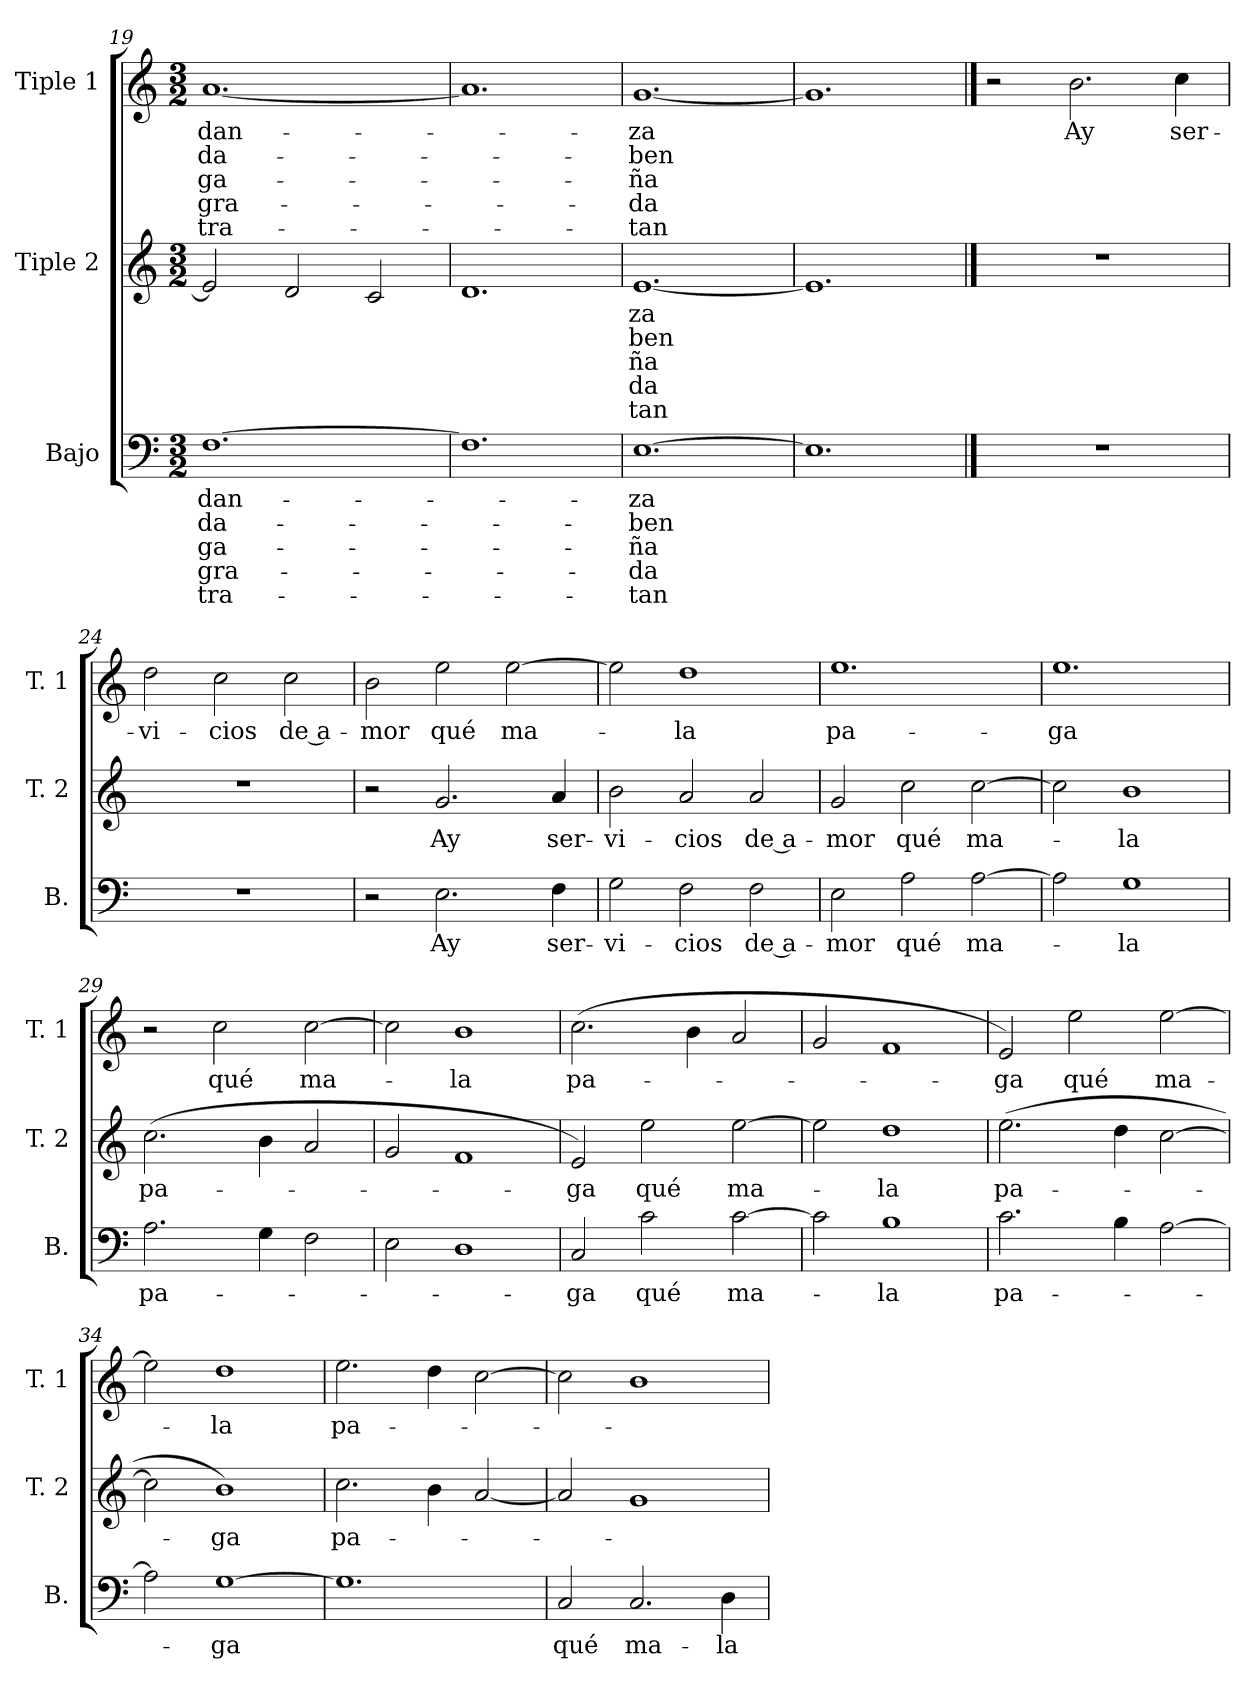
**kern	**text	**text	**text	**text	**text	**kern	**text	**text	**text	**text	**text	**kern	**text	**text	**text	**text	**text
*part3	*part3	*part3	*part3	*part3	*part3	*part2	*part2	*part2	*part2	*part2	*part2	*part1	*part1	*part1	*part1	*part1	*part1
*staff3	*staff3	*staff3	*staff3	*staff3	*staff3	*staff2	*staff2	*staff2	*staff2	*staff2	*staff2	*staff1	*staff1	*staff1	*staff1	*staff1	*staff1
*I"Bajo	*	*	*	*	*	*I"Tiple 2	*	*	*	*	*	*I"Tiple 1	*	*	*	*	*
*I'B.	*	*	*	*	*	*I'T. 2	*	*	*	*	*	*I'T. 1	*	*	*	*	*
*clefF4	*	*	*	*	*	*clefG2	*	*	*	*	*	*clefG2	*	*	*	*	*
*M3/2	*	*	*	*	*	*M3/2	*	*	*	*	*	*M3/2	*	*	*	*	*
=19	=19	=19	=19	=19	=19	=19	=19	=19	=19	=19	=19	=19	=19	=19	=19	=19	=19
[1.F	-dan-	-da-	-ga-	-gra-	tra-	2e]	.	.	.	.	.	[1.a	-dan-	-da-	-ga-	-gra-	tra-
.	.	.	.	.	.	2d	.	.	.	.	.	.	.	.	.	.	.
.	.	.	.	.	.	2c	.	.	.	.	.	.	.	.	.	.	.
=20	=20	=20	=20	=20	=20	=20	=20	=20	=20	=20	=20	=20	=20	=20	=20	=20	=20
1.F]	.	.	.	.	.	1.d	.	.	.	.	.	1.a]	.	.	.	.	.
=21	=21	=21	=21	=21	=21	=21	=21	=21	=21	=21	=21	=21	=21	=21	=21	=21	=21
[1.E	-za	-ben	-ña	-da	-tan	[1.e	-za	-ben	-ña	-da	-tan	[1.g	-za	-ben	-ña	-da	-tan
=22	=22	=22	=22	=22	=22	=22	=22	=22	=22	=22	=22	=22	=22	=22	=22	=22	=22
1.E]	.	.	.	.	.	1.e]	.	.	.	.	.	1.g]	.	.	.	.	.
==23	==23	==23	==23	==23	==23	==23	==23	==23	==23	==23	==23	==23	==23	==23	==23	==23	==23
1.r	.	.	.	.	.	1.r	.	.	.	.	.	2r	.	.	.	.	.
.	.	.	.	.	.	.	.	.	.	.	.	2.b	Ay	.	.	.	.
.	.	.	.	.	.	.	.	.	.	.	.	4cc	ser-	.	.	.	.
=24	=24	=24	=24	=24	=24	=24	=24	=24	=24	=24	=24	=24	=24	=24	=24	=24	=24
1.r	.	.	.	.	.	1.r	.	.	.	.	.	2dd	-vi-	.	.	.	.
.	.	.	.	.	.	.	.	.	.	.	.	2cc	-cios	.	.	.	.
.	.	.	.	.	.	.	.	.	.	.	.	2cc	de a-	.	.	.	.
=25	=25	=25	=25	=25	=25	=25	=25	=25	=25	=25	=25	=25	=25	=25	=25	=25	=25
2r	.	.	.	.	.	2r	.	.	.	.	.	2b	-mor	.	.	.	.
2.E	Ay	.	.	.	.	2.g	Ay	.	.	.	.	2ee	qué	.	.	.	.
.	.	.	.	.	.	.	.	.	.	.	.	[2ee	ma-	.	.	.	.
4F	ser-	.	.	.	.	4a	ser-	.	.	.	.	.	.	.	.	.	.
=26	=26	=26	=26	=26	=26	=26	=26	=26	=26	=26	=26	=26	=26	=26	=26	=26	=26
2G	-vi-	.	.	.	.	2b	-vi-	.	.	.	.	2ee]	.	.	.	.	.
2F	-cios	.	.	.	.	2a	-cios	.	.	.	.	1dd	-la	.	.	.	.
2F	de a-	.	.	.	.	2a	de a-	.	.	.	.	.	.	.	.	.	.
=27	=27	=27	=27	=27	=27	=27	=27	=27	=27	=27	=27	=27	=27	=27	=27	=27	=27
2E	-mor	.	.	.	.	2g	-mor	.	.	.	.	1.ee	pa-	.	.	.	.
2A	qué	.	.	.	.	2cc	qué	.	.	.	.	.	.	.	.	.	.
[2A	ma-	.	.	.	.	[2cc	ma-	.	.	.	.	.	.	.	.	.	.
=28	=28	=28	=28	=28	=28	=28	=28	=28	=28	=28	=28	=28	=28	=28	=28	=28	=28
2A]	.	.	.	.	.	2cc]	.	.	.	.	.	1.ee	-ga	.	.	.	.
1G	-la	.	.	.	.	1b	-la	.	.	.	.	.	.	.	.	.	.
=29	=29	=29	=29	=29	=29	=29	=29	=29	=29	=29	=29	=29	=29	=29	=29	=29	=29
2.A	pa-	.	.	.	.	(2.cc	pa-	.	.	.	.	2r	.	.	.	.	.
.	.	.	.	.	.	.	.	.	.	.	.	2cc	qué	.	.	.	.
4G	.	.	.	.	.	4b	.	.	.	.	.	.	.	.	.	.	.
2F	.	.	.	.	.	2a	.	.	.	.	.	[2cc	ma-	.	.	.	.
=30	=30	=30	=30	=30	=30	=30	=30	=30	=30	=30	=30	=30	=30	=30	=30	=30	=30
2E	.	.	.	.	.	2g	.	.	.	.	.	2cc]	.	.	.	.	.
1D	.	.	.	.	.	1f	.	.	.	.	.	1b	-la	.	.	.	.
=31	=31	=31	=31	=31	=31	=31	=31	=31	=31	=31	=31	=31	=31	=31	=31	=31	=31
2C	-ga	.	.	.	.	2e)	-ga	.	.	.	.	(2.cc	pa-	.	.	.	.
2c	qué	.	.	.	.	2ee	qué	.	.	.	.	.	.	.	.	.	.
.	.	.	.	.	.	.	.	.	.	.	.	4b	.	.	.	.	.
[2c	ma-	.	.	.	.	[2ee	ma-	.	.	.	.	2a	.	.	.	.	.
=32	=32	=32	=32	=32	=32	=32	=32	=32	=32	=32	=32	=32	=32	=32	=32	=32	=32
2c]	.	.	.	.	.	2ee]	.	.	.	.	.	2g	.	.	.	.	.
1B	-la	.	.	.	.	1dd	-la	.	.	.	.	1f	.	.	.	.	.
=33	=33	=33	=33	=33	=33	=33	=33	=33	=33	=33	=33	=33	=33	=33	=33	=33	=33
2.c	pa-	.	.	.	.	(2.ee	pa-	.	.	.	.	2e)	-ga	.	.	.	.
.	.	.	.	.	.	.	.	.	.	.	.	2ee	qué	.	.	.	.
4B	.	.	.	.	.	4dd	.	.	.	.	.	.	.	.	.	.	.
[2A	.	.	.	.	.	[2cc	.	.	.	.	.	[2ee	ma-	.	.	.	.
=34	=34	=34	=34	=34	=34	=34	=34	=34	=34	=34	=34	=34	=34	=34	=34	=34	=34
2A]	.	.	.	.	.	2cc]	.	.	.	.	.	2ee]	.	.	.	.	.
[1G	-ga	.	.	.	.	1b)	-ga	.	.	.	.	1dd	-la	.	.	.	.
=35	=35	=35	=35	=35	=35	=35	=35	=35	=35	=35	=35	=35	=35	=35	=35	=35	=35
1.G]	.	.	.	.	.	2.cc	pa-	.	.	.	.	2.ee	pa-	.	.	.	.
.	.	.	.	.	.	4b	.	.	.	.	.	4dd	.	.	.	.	.
.	.	.	.	.	.	[2a	.	.	.	.	.	[2cc	.	.	.	.	.
=36	=36	=36	=36	=36	=36	=36	=36	=36	=36	=36	=36	=36	=36	=36	=36	=36	=36
2C	qué	.	.	.	.	2a]	.	.	.	.	.	2cc]	.	.	.	.	.
2.C	ma-	.	.	.	.	1g	.	.	.	.	.	1b	.	.	.	.	.
4D	-la	.	.	.	.	.	.	.	.	.	.	.	.	.	.	.	.
=	=	=	=	=	=	=	=	=	=	=	=	=	=	=	=	=	=
*-	*-	*-	*-	*-	*-	*-	*-	*-	*-	*-	*-	*-	*-	*-	*-	*-	*-
